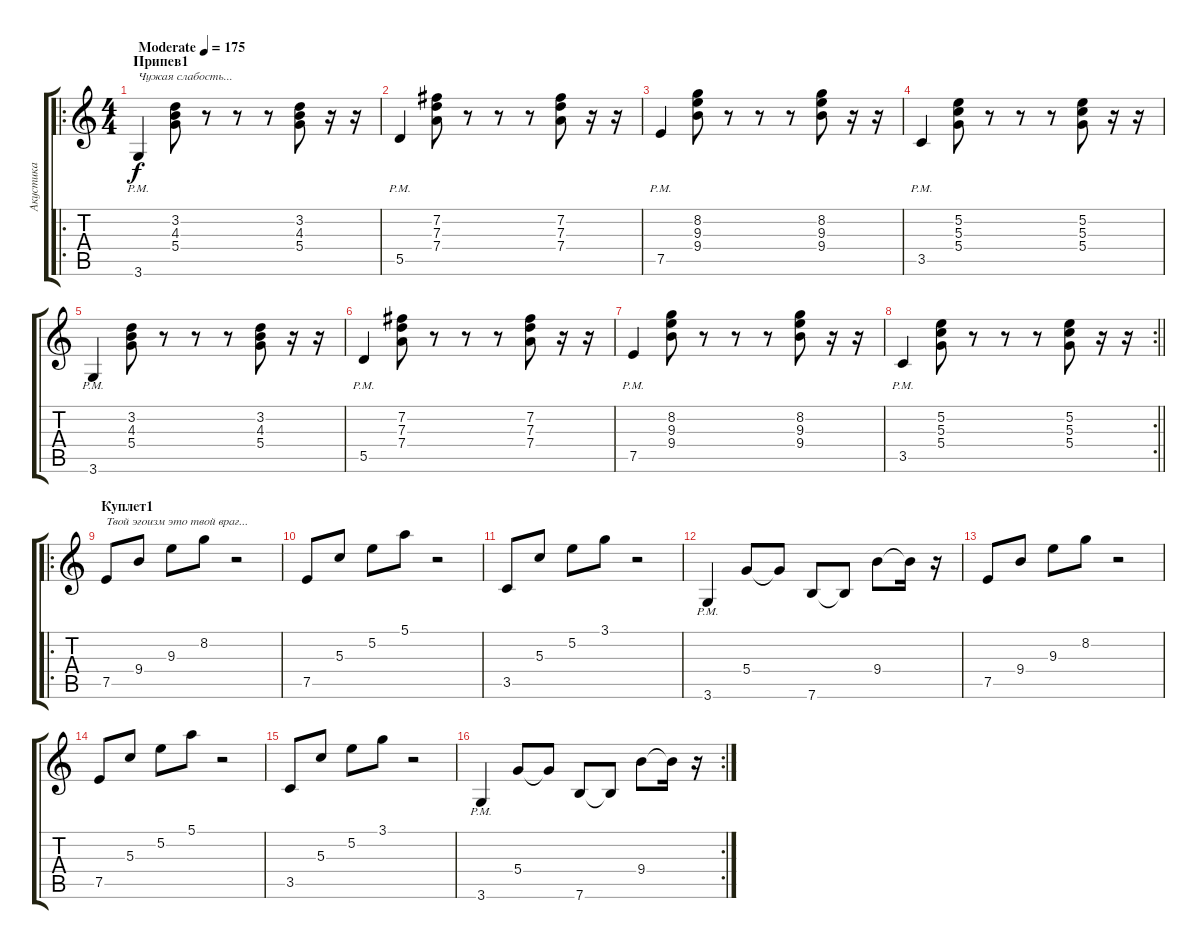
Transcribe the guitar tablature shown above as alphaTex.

\track ("Акустика" "Акустика") {instrument acousticguitarsteel}
\staff {score tabs}
\tuning (E4 B3 G3 D3 A2 E2) {hide}
\ro
\ts (4 4)
\section ("" "Припев1")
\tempo (175 "Moderate")
\clef g2
\ks c
3.6{pm}.4{txt "Чужая слабость..." dy f instrument acousticguitarsteel} (3.2 4.3 5.4).8 r.8 r.8 r.8 (3.2 4.3 5.4).8 r.16 r.16 |
5.5{pm}.4 (7.2 7.3 7.4).8 r.8 r.8 r.8 (7.2 7.3 7.4).8 r.16 r.16 |
7.5{pm}.4 (8.2 9.3 9.4).8 r.8 r.8 r.8 (8.2 9.3 9.4).8 r.16 r.16 |
3.5{pm}.4 (5.2 5.3 5.4).8 r.8 r.8 r.8 (5.2 5.3 5.4).8 r.16 r.16 |
3.6{pm}.4 (3.2 4.3 5.4).8 r.8 r.8 r.8 (3.2 4.3 5.4).8 r.16 r.16 |
5.5{pm}.4 (7.2 7.3 7.4).8 r.8 r.8 r.8 (7.2 7.3 7.4).8 r.16 r.16 |
7.5{pm}.4 (8.2 9.3 9.4).8 r.8 r.8 r.8 (8.2 9.3 9.4).8 r.16 r.16 |
\rc 2
\barLineRight lightlight
3.5{pm}.4 (5.2 5.3 5.4).8 r.8 r.8 r.8 (5.2 5.3 5.4).8 r.16 r.16 |
\ro
\section ("" "Куплет1")
7.5.8{txt "Твой эгоизм это твой враг..."} 9.4.8 9.3.8 8.2.8 r.2 |
7.5.8 5.3.8 5.2.8 5.1.8 r.2 |
3.5.8 5.3.8 5.2.8 3.1.8 r.2 |
3.6{pm}.4 5.4.8 5.4{t}.8 7.6.8 7.6{t}.8 9.4.8 9.4{t}.16 r.16 |
7.5.8 9.4.8 9.3.8 8.2.8 r.2 |
7.5.8 5.3.8 5.2.8 5.1.8 r.2 |
3.5.8 5.3.8 5.2.8 3.1.8 r.2 |
\rc 2
3.6{pm}.4 5.4.8 5.4{t}.8 7.6.8 7.6{t}.8 9.4.8 9.4{t}.16 r.16
